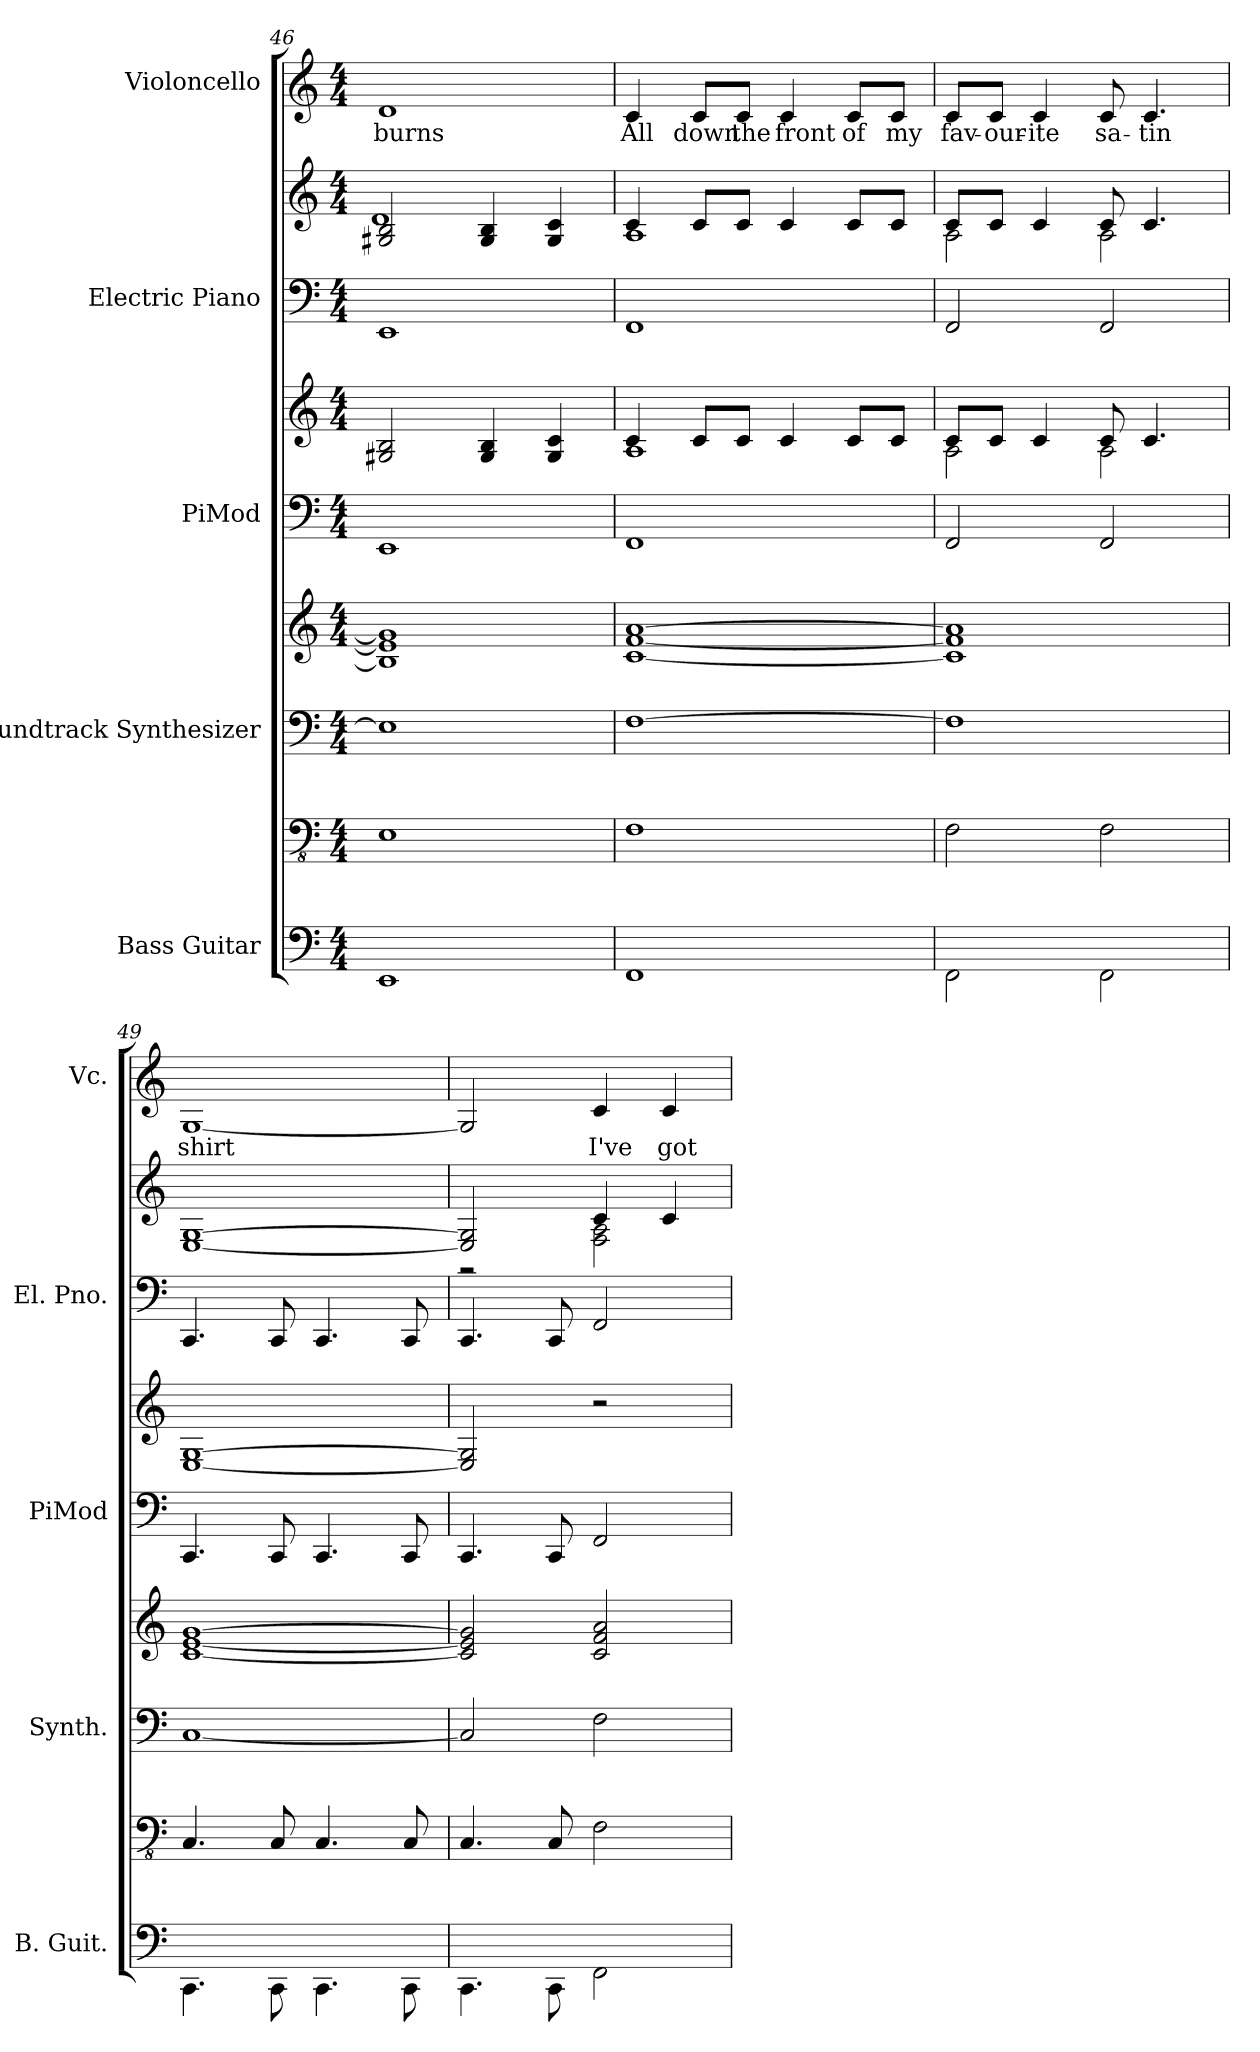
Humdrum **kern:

**kern	**kern	**kern	**kern	**kern	**kern	**kern	**kern	**kern	**text
*part5	*part5	*part4	*part4	*part3	*part3	*part2	*part2	*part1	*part1
*staff9	*staff8	*staff7	*staff6	*staff5	*staff4	*staff3	*staff2	*staff1	*staff1
*I"Bass Guitar	*	*I"Soundtrack Synthesizer	*	*I"PiMod	*	*I"Electric Piano	*	*I"Violoncello	*
*I'B. Guit.	*	*I'Synth.	*	*I'PiMod	*	*I'El. Pno.	*	*I'Vc.	*
*	*clefFv4	*clefF4	*clefG2	*clefF4	*clefG2	*clefF4	*clefG2	*clefG2	*
*k[]	*k[]	*k[]	*k[]	*k[]	*k[]	*k[]	*k[]	*k[]	*
*M4/4	*M4/4	*M4/4	*M4/4	*M4/4	*M4/4	*M4/4	*M4/4	*M4/4	*
=46	=46	=46	=46	=46	=46	=46	=46	=46	=46
*	*	*	*	*	*	*	*^	*	*
1EE	1EE	1E]	1B] 1e] 1g#]	1EE	2G#X/ 2B/	1EE	2G#X/ 2B/	1d	1d	burns
.	.	.	.	.	4G#/ 4B/	.	4G#/ 4B/	.	.	.
.	.	.	.	.	4G#/ 4c/	.	4G#/ 4c/	.	.	.
=47	=47	=47	=47	=47	=47	=47	=47	=47	=47	=47
*	*	*	*	*	*^	*	*	*	*	*
1FF	1FF	[1F	[1c [1f [1a	1FF	4c/	1A	1FF	4c/	1A	4c/	All
.	.	.	.	.	8c/L	.	.	8c/L	.	8c/L	down
.	.	.	.	.	8c/J	.	.	8c/J	.	8c/J	the
.	.	.	.	.	4c/	.	.	4c/	.	4c/	front
.	.	.	.	.	8c/L	.	.	8c/L	.	8c/L	of
.	.	.	.	.	8c/J	.	.	8c/J	.	8c/J	my
=48	=48	=48	=48	=48	=48	=48	=48	=48	=48	=48	=48
2FF\	2FF\	1F]	1c] 1f] 1a]	2FF/	8c/L	2A\	2FF/	8c/L	2A\	8c/L	fav-
.	.	.	.	.	8c/J	.	.	8c/J	.	8c/J	-our-
.	.	.	.	.	4c/	.	.	4c/	.	4c/	-ite
2FF\	2FF\	.	.	2FF/	8c/	2A\	2FF/	8c/	2A\	8c/	sa-
.	.	.	.	.	4.c/	.	.	4.c/	.	4.c/	-tin
*	*	*	*	*	*v	*v	*	*v	*v	*	*
=49	=49	=49	=49	=49	=49	=49	=49	=49	=49
4.CC\	4.CC/	[1C	[1c [1e [1g	4.CC/	[1E [1G	4.CC/	[1E [1G	[1G	shirt
8CC\	8CC/	.	.	8CC/	.	8CC/	.	.	.
4.CC\	4.CC/	.	.	4.CC/	.	4.CC/	.	.	.
8CC\	8CC/	.	.	8CC/	.	8CC/	.	.	.
=50	=50	=50	=50	=50	=50	=50	=50	=50	=50
*	*	*	*	*	*	*	*^	*	*
4.CC\	4.CC/	2C/]	2c/] 2e/] 2g/]	4.CC/	2E/] 2G/]	4.CC/	2E/] 2G/]	2r	2G/]	.
8CC\	8CC/	.	.	8CC/	.	8CC/	.	.	.	.
2FF\	2FF\	2F\	2c/ 2f/ 2a/	2FF/	2r	2FF/	4c/	2F\ 2A\	4c/	I've
.	.	.	.	.	.	.	4c/	.	4c/	got
*	*	*	*	*	*	*	*v	*v	*	*
=	=	=	=	=	=	=	=	=	=
*-	*-	*-	*-	*-	*-	*-	*-	*-	*-
